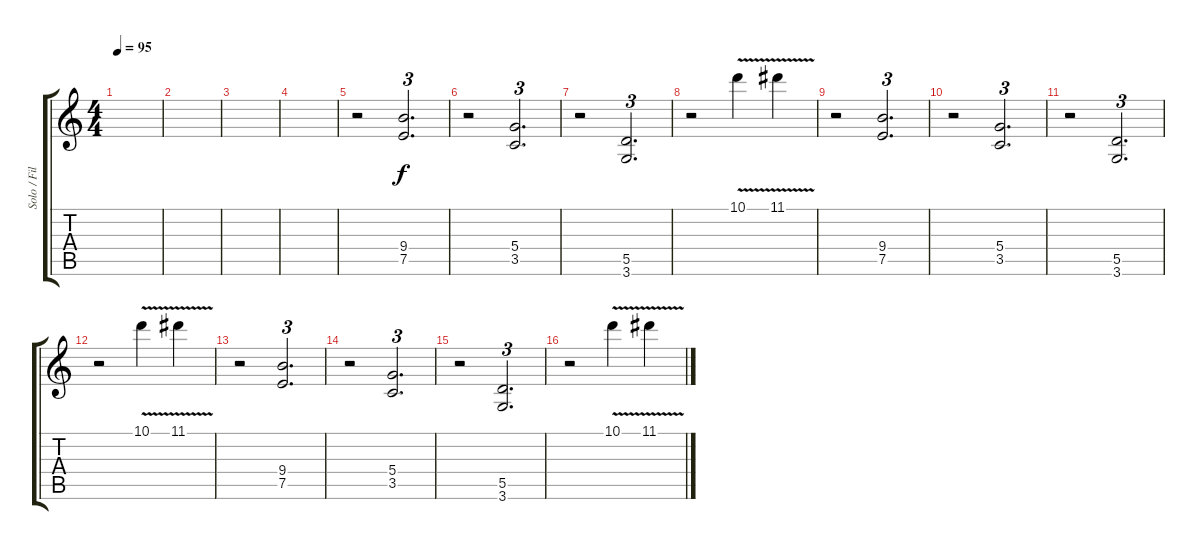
\track ("Solo / Fill" "Solo / Fil") {instrument overdrivenguitar}
\staff {score tabs}
\tuning (E4 B3 G3 D3 A2 E2) {hide}
\ts (4 4)
\tempo 95
\clef g2
\ks c
|
|
|
|
r.2 (9.4 7.5).2{d tu (3 2)} |
r.2 (5.4 3.5).2{d tu (3 2)} |
r.2 (5.5 3.6).2{d tu (3 2)} |
r.2 10.1{v}.4 11.1{v}.4 |
r.2 (9.4 7.5).2{d tu (3 2)} |
r.2 (5.4 3.5).2{d tu (3 2)} |
r.2 (5.5 3.6).2{d tu (3 2)} |
r.2 10.1{v}.4 11.1{v}.4 |
r.2 (9.4 7.5).2{d tu (3 2)} |
r.2 (5.4 3.5).2{d tu (3 2)} |
r.2 (5.5 3.6).2{d tu (3 2)} |
r.2 10.1{v}.4 11.1{v}.4
